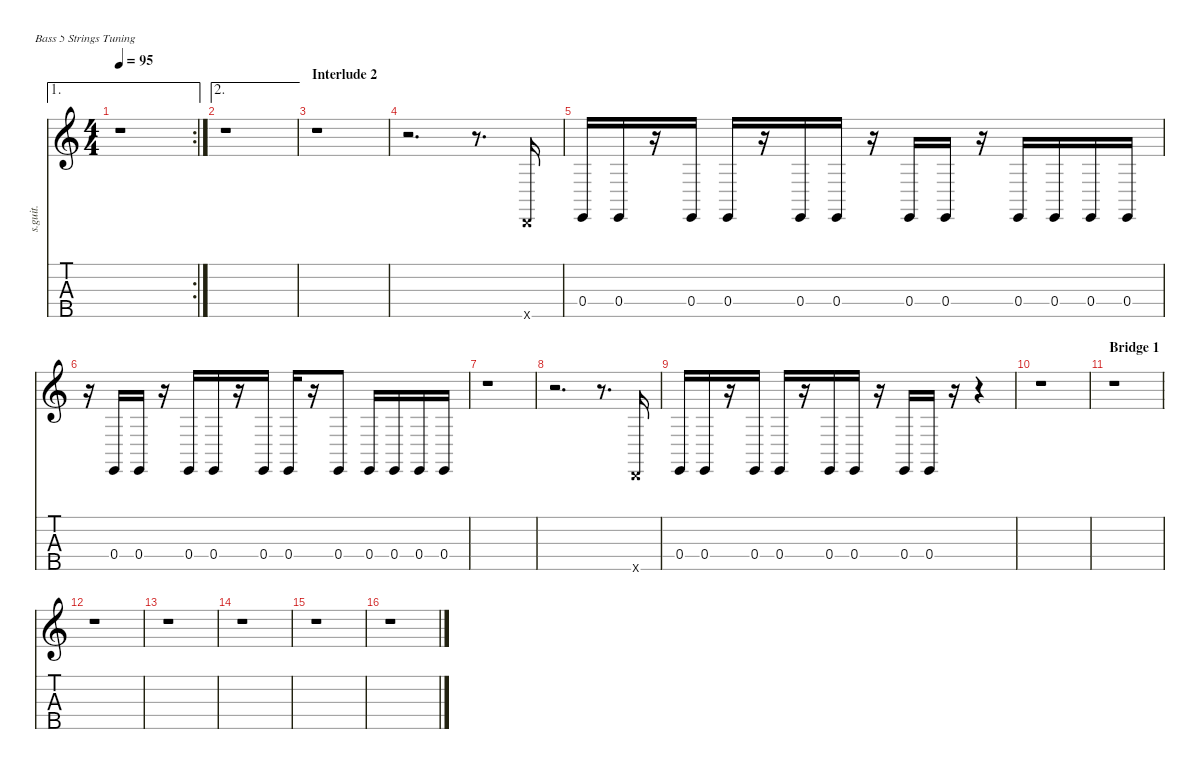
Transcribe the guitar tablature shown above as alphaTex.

\defaultSystemsLayout 4
\hideDynamics
\bracketExtendMode nobrackets
\track ("Francesco DiCosmo" "s.guit.") {instrument slapbass1}
\staff {score tabs}
\tuning (G2 D2 A1 E1 B0)
\ae 1
\rc 2
\ts (4 4)
\tempo 95
\clef g2
\ks c
r.1{dy f} |
\ae 2
r.1 |
\section ("" "Interlude 2")
r.1 |
r.2{d} r.8{d} 3.5{x}.16{lyrics (0 "") lyrics (1 "") lyrics (2 "") lyrics (3 "") lyrics (4 "")} |
0.4.16{lyrics (0 "") lyrics (1 "") lyrics (2 "") lyrics (3 "") lyrics (4 "")} 0.4.16{lyrics (0 "") lyrics (1 "") lyrics (2 "") lyrics (3 "") lyrics (4 "")} r.16 0.4.16{lyrics (0 "") lyrics (1 "") lyrics (2 "") lyrics (3 "") lyrics (4 "")} 0.4.16{lyrics (0 "") lyrics (1 "") lyrics (2 "") lyrics (3 "") lyrics (4 "")} r.16 0.4.16{lyrics (0 "") lyrics (1 "") lyrics (2 "") lyrics (3 "") lyrics (4 "")} 0.4.16{lyrics (0 "") lyrics (1 "") lyrics (2 "") lyrics (3 "") lyrics (4 "")} r.16 0.4.16{lyrics (0 "") lyrics (1 "") lyrics (2 "") lyrics (3 "") lyrics (4 "")} 0.4.16{lyrics (0 "") lyrics (1 "") lyrics (2 "") lyrics (3 "") lyrics (4 "")} r.16 0.4.16{lyrics (0 "") lyrics (1 "") lyrics (2 "") lyrics (3 "") lyrics (4 "")} 0.4.16{lyrics (0 "") lyrics (1 "") lyrics (2 "") lyrics (3 "") lyrics (4 "")} 0.4.16{lyrics (0 "") lyrics (1 "") lyrics (2 "") lyrics (3 "") lyrics (4 "")} 0.4.16{lyrics (0 "") lyrics (1 "") lyrics (2 "") lyrics (3 "") lyrics (4 "")} |
r.16 0.4.16{lyrics (0 "") lyrics (1 "") lyrics (2 "") lyrics (3 "") lyrics (4 "")} 0.4.16{lyrics (0 "") lyrics (1 "") lyrics (2 "") lyrics (3 "") lyrics (4 "")} r.16 0.4.16{lyrics (0 "") lyrics (1 "") lyrics (2 "") lyrics (3 "") lyrics (4 "")} 0.4.16{lyrics (0 "") lyrics (1 "") lyrics (2 "") lyrics (3 "") lyrics (4 "")} r.16 0.4.16{lyrics (0 "") lyrics (1 "") lyrics (2 "") lyrics (3 "") lyrics (4 "")} 0.4.16{lyrics (0 "") lyrics (1 "") lyrics (2 "") lyrics (3 "") lyrics (4 "")} r.16 0.4.8{lyrics (0 "") lyrics (1 "") lyrics (2 "") lyrics (3 "") lyrics (4 "")} 0.4.16{lyrics (0 "") lyrics (1 "") lyrics (2 "") lyrics (3 "") lyrics (4 "")} 0.4.16{lyrics (0 "") lyrics (1 "") lyrics (2 "") lyrics (3 "") lyrics (4 "")} 0.4.16{lyrics (0 "") lyrics (1 "") lyrics (2 "") lyrics (3 "") lyrics (4 "")} 0.4.16{lyrics (0 "") lyrics (1 "") lyrics (2 "") lyrics (3 "") lyrics (4 "")} |
r.1 |
r.2{d} r.8{d} 3.5{x}.16{lyrics (0 "") lyrics (1 "") lyrics (2 "") lyrics (3 "") lyrics (4 "")} |
0.4.16{lyrics (0 "") lyrics (1 "") lyrics (2 "") lyrics (3 "") lyrics (4 "")} 0.4.16{lyrics (0 "") lyrics (1 "") lyrics (2 "") lyrics (3 "") lyrics (4 "")} r.16 0.4.16{lyrics (0 "") lyrics (1 "") lyrics (2 "") lyrics (3 "") lyrics (4 "")} 0.4.16{lyrics (0 "") lyrics (1 "") lyrics (2 "") lyrics (3 "") lyrics (4 "")} r.16 0.4.16{lyrics (0 "") lyrics (1 "") lyrics (2 "") lyrics (3 "") lyrics (4 "")} 0.4.16{lyrics (0 "") lyrics (1 "") lyrics (2 "") lyrics (3 "") lyrics (4 "")} r.16 0.4.16{lyrics (0 "") lyrics (1 "") lyrics (2 "") lyrics (3 "") lyrics (4 "")} 0.4.16{lyrics (0 "") lyrics (1 "") lyrics (2 "") lyrics (3 "") lyrics (4 "")} r.16 r.4 |
r.1 |
\section ("" "Bridge 1")
r.1 |
r.1 |
r.1 |
r.1 |
r.1 |
r.1
